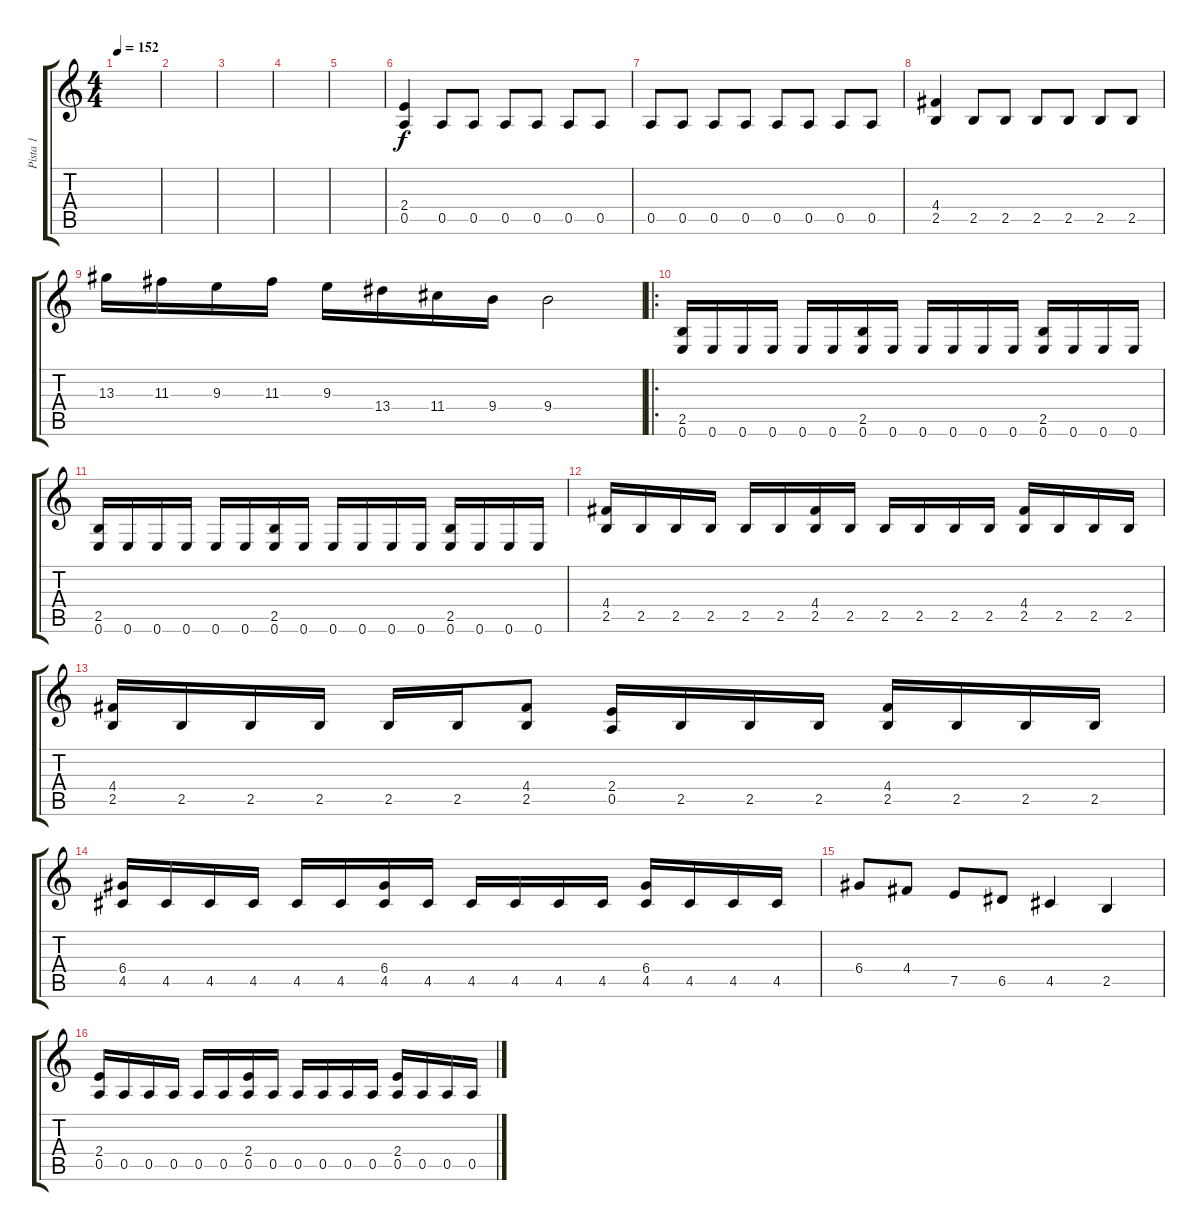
\track ("Pista 1" "Pista 1") {instrument distortionguitar}
\staff {score tabs}
\tuning (E4 B3 G3 D3 A2 E2) {hide}
\ts (4 4)
\tempo 152
\clef g2
\ks c
|
|
|
|
|
(2.4 0.5).4 0.5.8 0.5.8 0.5.8 0.5.8 0.5.8 0.5.8 |
0.5.8 0.5.8 0.5.8 0.5.8 0.5.8 0.5.8 0.5.8 0.5.8 |
(4.4 2.5).4 2.5.8 2.5.8 2.5.8 2.5.8 2.5.8 2.5.8 |
13.3.16 11.3.16 9.3.16 11.3.16 9.3.16 13.4.16 11.4.16 9.4.16 9.4.2 |
\ro
(2.5 0.6).16 0.6.16 0.6.16 0.6.16 0.6.16 0.6.16 (2.5 0.6).16 0.6.16 0.6.16 0.6.16 0.6.16 0.6.16 (2.5 0.6).16 0.6.16 0.6.16 0.6.16 |
(2.5 0.6).16 0.6.16 0.6.16 0.6.16 0.6.16 0.6.16 (2.5 0.6).16 0.6.16 0.6.16 0.6.16 0.6.16 0.6.16 (2.5 0.6).16 0.6.16 0.6.16 0.6.16 |
(4.4 2.5).16 2.5.16 2.5.16 2.5.16 2.5.16 2.5.16 (4.4 2.5).16 2.5.16 2.5.16 2.5.16 2.5.16 2.5.16 (4.4 2.5).16 2.5.16 2.5.16 2.5.16 |
(4.4 2.5).16 2.5.16 2.5.16 2.5.16 2.5.16 2.5.16 (4.4 2.5).8 (2.4 0.5).16 2.5.16 2.5.16 2.5.16 (4.4 2.5).16 2.5.16 2.5.16 2.5.16 |
(6.4 4.5).16 4.5.16 4.5.16 4.5.16 4.5.16 4.5.16 (6.4 4.5).16 4.5.16 4.5.16 4.5.16 4.5.16 4.5.16 (6.4 4.5).16 4.5.16 4.5.16 4.5.16 |
6.4.8 4.4.8 7.5.8 6.5.8 4.5.4 2.5.4 |
(2.4 0.5).16 0.5.16 0.5.16 0.5.16 0.5.16 0.5.16 (2.4 0.5).16 0.5.16 0.5.16 0.5.16 0.5.16 0.5.16 (2.4 0.5).16 0.5.16 0.5.16 0.5.16
